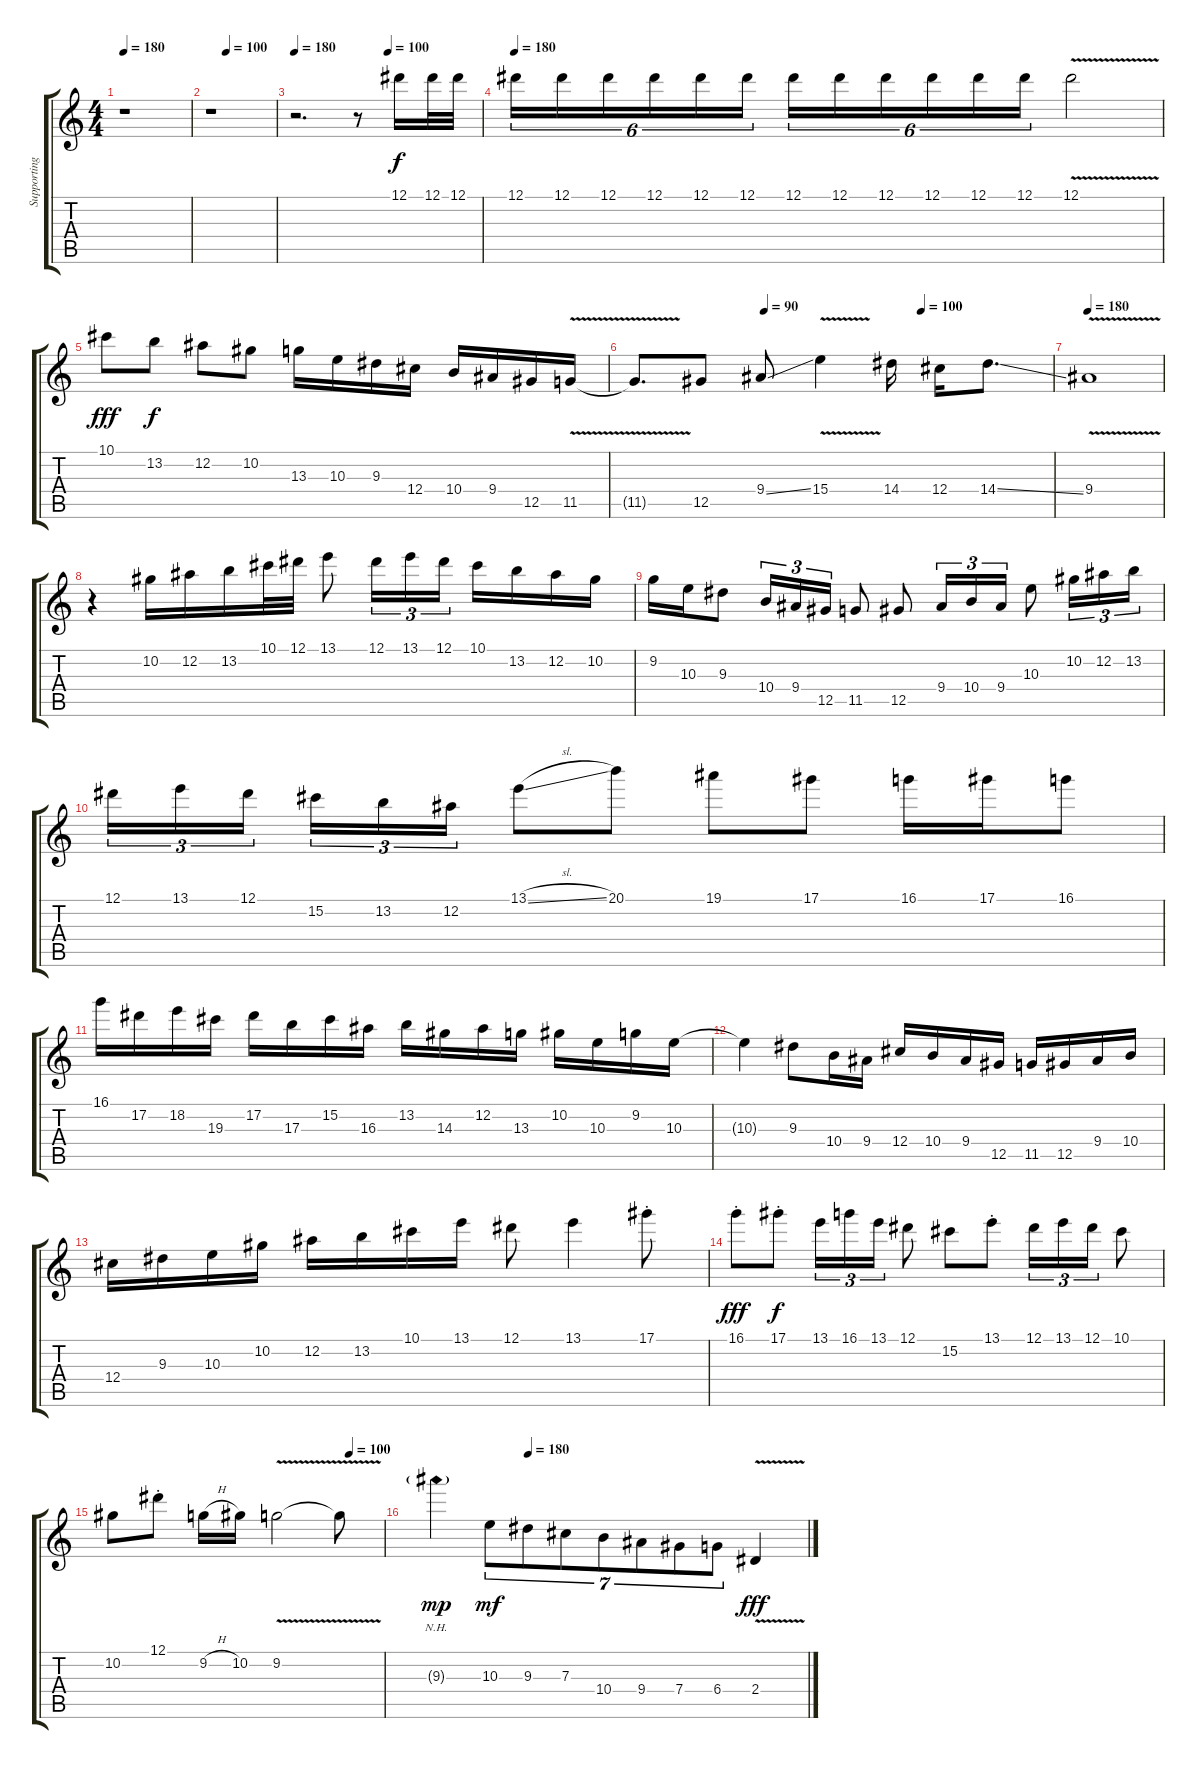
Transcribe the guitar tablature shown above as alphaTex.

\track ("Supporting Track" "Supporting") {instrument acousticguitarsteel}
\staff {score tabs}
\tuning (Eb4 Bb3 Gb3 Db3 Ab2 Eb2) {hide}
\ts (4 4)
\tempo 180
\clef g2
\ks c
r.1{dy f instrument acousticguitarsteel} |
\tempo (100 0.25)
r.1 |
\tempo 180
\tempo (100 0.5)
r.2{d} r.8 12.1.16 12.1.32 12.1.32 |
\tempo 180
12.1.16{tu (6 4)} 12.1.16{tu (6 4)} 12.1.16{tu (6 4)} 12.1.16{tu (6 4)} 12.1.16{tu (6 4)} 12.1.16{tu (6 4)} 12.1.16{tu (6 4)} 12.1.16{tu (6 4)} 12.1.16{tu (6 4)} 12.1.16{tu (6 4)} 12.1.16{tu (6 4)} 12.1.16{tu (6 4)} 12.1{v}.2 |
10.1.8{dy fff} 13.2.8{dy f} 12.2.8 10.2.8 13.3.16 10.3.16 9.3.16 12.4.16 10.4.16 9.4.16 12.5.16 11.5{v}.16 |
\tempo (90 0.3125)
\tempo (100 0.6875)
11.5{t}.8{d} 12.5.8 9.4{ss}.8 15.4{v}.4 14.4.16 12.4.16 14.4{ss}.8{d} |
\tempo 180
9.4{v}.1 |
r.4 10.2.16 12.2.16 13.2.16 10.1.32 12.1.32 13.1.8 12.1.16{tu (3 2)} 13.1.16{tu (3 2)} 12.1.16{tu (3 2)} 10.1.16 13.2.16 12.2.16 10.2.16 |
9.2.16 10.3.16 9.3.8 10.4.16{tu (3 2)} 9.4.16{tu (3 2)} 12.5.16{tu (3 2)} 11.5.8 12.5.8 9.4.16{tu (3 2)} 10.4.16{tu (3 2)} 9.4.16{tu (3 2)} 10.3.8 10.2.16{tu (3 2)} 12.2.16{tu (3 2)} 13.2.16{tu (3 2)} |
12.1.16{tu (3 2)} 13.1.16{tu (3 2)} 12.1.16{tu (3 2)} 15.2.16{tu (3 2)} 13.2.16{tu (3 2)} 12.2.16{tu (3 2)} 13.1{sl}.8 20.1.8 19.1.8 17.1.8 16.1.16 17.1.16 16.1.8 |
16.1.16 17.2.16 18.2.16 19.3.16 17.2.16 17.3.16 15.2.16 16.3.16 13.2.16 14.3.16 12.2.16 13.3.16 10.2.16 10.3.16 9.2.16 10.3.16 |
10.3{t}.4 9.3.8 10.4.16 9.4.16 12.4.16 10.4.16 9.4.16 12.5.16 11.5.16 12.5.16 9.4.16 10.4.16 |
12.4.16 9.3.16 10.3.16 10.2.16 12.2.16 13.2.16 10.1.16 13.1.16 12.1.8 13.1.4 17.1{st}.8 |
16.1{st}.8{dy fff} 17.1{st}.8{dy f} 13.1.16{tu (3 2)} 16.1.16{tu (3 2)} 13.1.16{tu (3 2)} 12.1.8 15.2.8 13.1{st}.8 12.1.16{tu (3 2)} 13.1.16{tu (3 2)} 12.1.16{tu (3 2)} 10.1.8 |
\tempo (100 0.875)
10.2.8 12.1{st}.8 9.2{h}.16 10.2.16 9.2{v}.2 9.2{t}.8 |
\tempo (180 0.25)
9.3{nh g}.4{dy mp} 10.3.8{tu (7 4) dy mf} 9.3.8{tu (7 4)} 7.3.8{tu (7 4)} 10.4.8{tu (7 4)} 9.4.8{tu (7 4)} 7.4.8{tu (7 4)} 6.4.8{tu (7 4)} 2.4{v}.4{dy fff}
